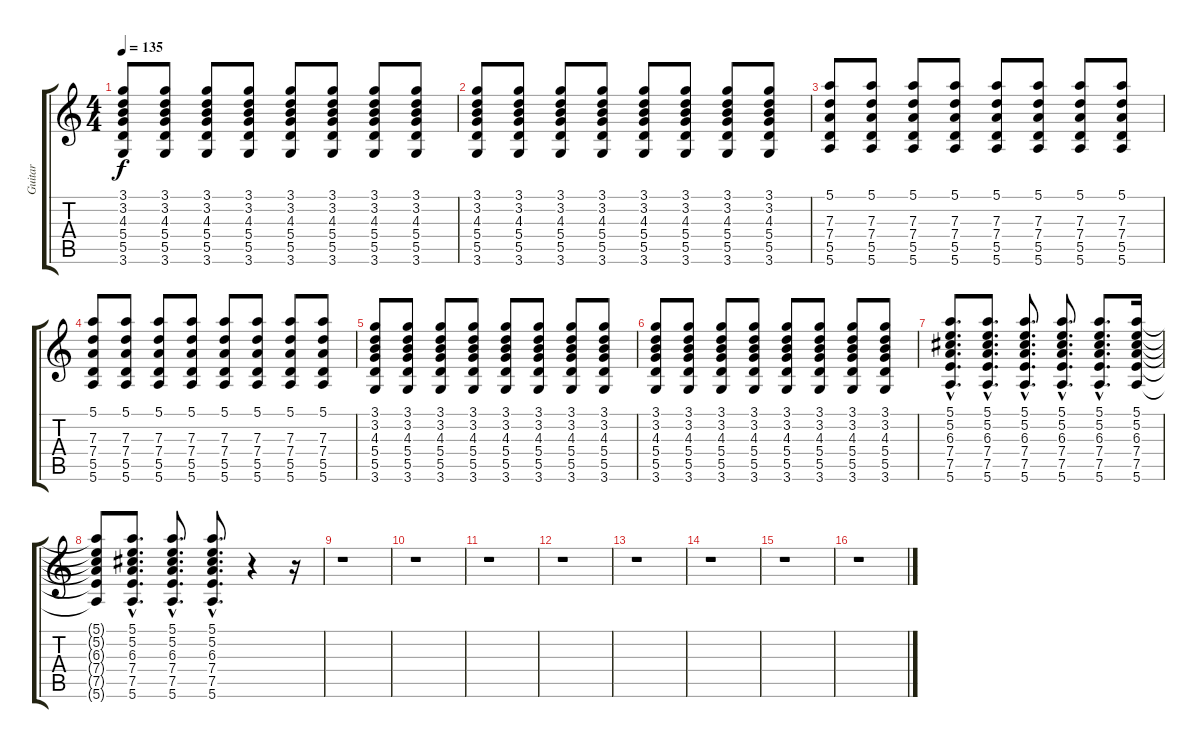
\track ("Guitar" "Guitar") {instrument acousticguitarsteel}
\staff {score tabs}
\tuning (E4 B3 G3 D3 A2 E2) {hide}
\ts (4 4)
\tempo 135
\clef g2
\ks c
(3.1 3.2 4.3 5.4 5.5 3.6).8{dy f} (3.1 3.2 4.3 5.4 5.5 3.6).8 (3.1 3.2 4.3 5.4 5.5 3.6).8 (3.1 3.2 4.3 5.4 5.5 3.6).8 (3.1 3.2 4.3 5.4 5.5 3.6).8 (3.1 3.2 4.3 5.4 5.5 3.6).8 (3.1 3.2 4.3 5.4 5.5 3.6).8 (3.1 3.2 4.3 5.4 5.5 3.6).8 |
(3.1 3.2 4.3 5.4 5.5 3.6).8 (3.1 3.2 4.3 5.4 5.5 3.6).8 (3.1 3.2 4.3 5.4 5.5 3.6).8 (3.1 3.2 4.3 5.4 5.5 3.6).8 (3.1 3.2 4.3 5.4 5.5 3.6).8 (3.1 3.2 4.3 5.4 5.5 3.6).8 (3.1 3.2 4.3 5.4 5.5 3.6).8 (3.1 3.2 4.3 5.4 5.5 3.6).8 |
(5.1 7.3 7.4 5.5 5.6).8 (5.1 7.3 7.4 5.5 5.6).8 (5.1 7.3 7.4 5.5 5.6).8 (5.1 7.3 7.4 5.5 5.6).8 (5.1 7.3 7.4 5.5 5.6).8 (5.1 7.3 7.4 5.5 5.6).8 (5.1 7.3 7.4 5.5 5.6).8 (5.1 7.3 7.4 5.5 5.6).8 |
(5.1 7.3 7.4 5.5 5.6).8 (5.1 7.3 7.4 5.5 5.6).8 (5.1 7.3 7.4 5.5 5.6).8 (5.1 7.3 7.4 5.5 5.6).8 (5.1 7.3 7.4 5.5 5.6).8 (5.1 7.3 7.4 5.5 5.6).8 (5.1 7.3 7.4 5.5 5.6).8 (5.1 7.3 7.4 5.5 5.6).8 |
(3.1 3.2 4.3 5.4 5.5 3.6).8 (3.1 3.2 4.3 5.4 5.5 3.6).8 (3.1 3.2 4.3 5.4 5.5 3.6).8 (3.1 3.2 4.3 5.4 5.5 3.6).8 (3.1 3.2 4.3 5.4 5.5 3.6).8 (3.1 3.2 4.3 5.4 5.5 3.6).8 (3.1 3.2 4.3 5.4 5.5 3.6).8 (3.1 3.2 4.3 5.4 5.5 3.6).8 |
(3.1 3.2 4.3 5.4 5.5 3.6).8 (3.1 3.2 4.3 5.4 5.5 3.6).8 (3.1 3.2 4.3 5.4 5.5 3.6).8 (3.1 3.2 4.3 5.4 5.5 3.6).8 (3.1 3.2 4.3 5.4 5.5 3.6).8 (3.1 3.2 4.3 5.4 5.5 3.6).8 (3.1 3.2 4.3 5.4 5.5 3.6).8 (3.1 3.2 4.3 5.4 5.5 3.6).8 |
(5.1{hac} 5.2{hac} 6.3{hac} 7.4{hac} 7.5{hac} 5.6{hac}).8{d} (5.1{hac} 5.2{hac} 6.3{hac} 7.4{hac} 7.5{hac} 5.6{hac}).8{d} (5.1{hac} 5.2{hac} 6.3{hac} 7.4{hac} 7.5{hac} 5.6{hac}).8{d} (5.1{hac} 5.2{hac} 6.3{hac} 7.4{hac} 7.5{hac} 5.6{hac}).8{d} (5.1{hac} 5.2{hac} 6.3{hac} 7.4{hac} 7.5{hac} 5.6{hac}).8{d} (5.1 5.2 6.3 7.4 7.5 5.6).16 |
(5.1{t} 5.2{t} 6.3{t} 7.4{t} 7.5{t} 5.6{t}).8 (5.1{hac} 5.2{hac} 6.3{hac} 7.4{hac} 7.5{hac} 5.6{hac}).8{d} (5.1{hac} 5.2{hac} 6.3{hac} 7.4{hac} 7.5{hac} 5.6{hac}).8{d} (5.1{hac} 5.2{hac} 6.3{hac} 7.4{hac} 7.5{hac} 5.6{hac}).8{d} r.4 r.16 |
r.1 |
r.1 |
r.1 |
r.1 |
r.1 |
r.1 |
r.1 |
r.1
